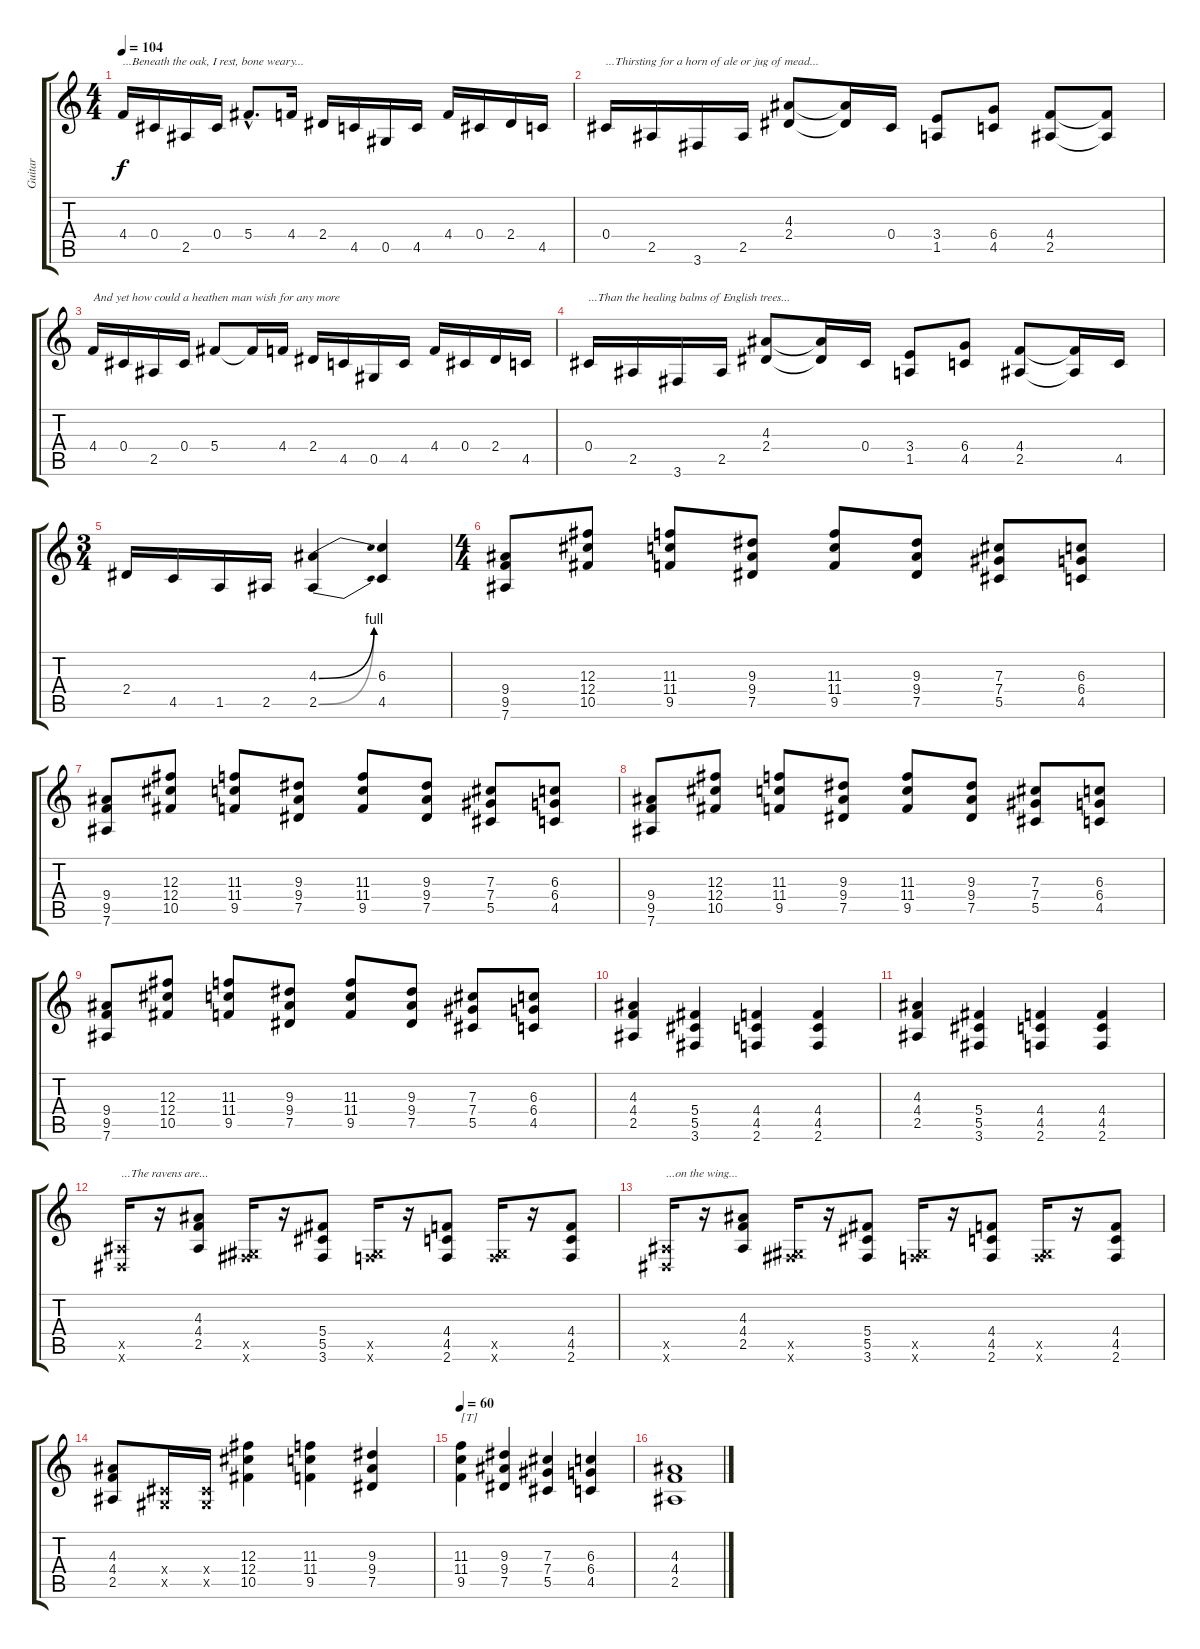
\track ("Guitar" "Guitar") {instrument distortionguitar}
\staff {score tabs}
\tuning (Eb4 Bb3 Gb3 Db3 Ab2 Eb2) {hide}
\ts (4 4)
\tempo 104
\clef g2
\ks c
4.4.16{txt "...Beneath the oak, I rest, bone weary..." dy f} 0.4.16 2.5.16 0.4.16 5.4{hac}.8{d} 4.4.16 2.4.16 4.5.16 0.5.16 4.5.16 4.4.16 0.4.16 2.4.16 4.5.16 |
0.4.16{txt "...Thirsting for a horn of ale or jug of mead..."} 2.5.16 3.6.16 2.5.16 (4.3 2.4).8 (4.3{t} 2.4{t}).16 0.4.16 (3.4 1.5).8 (6.4 4.5).8 (4.4 2.5).8 (4.4{t} 2.5{t}).8 |
4.4.16{txt "And yet how could a heathen man wish for any more"} 0.4.16 2.5.16 0.4.16 5.4.8 5.4{t}.16 4.4.16 2.4.16 4.5.16 0.5.16 4.5.16 4.4.16 0.4.16 2.4.16 4.5.16 |
0.4.16{txt "...Than the healing balms of English trees..."} 2.5.16 3.6.16 2.5.16 (4.3 2.4).8 (4.3{t} 2.4{t}).16 0.4.16 (3.4 1.5).8 (6.4 4.5).8 (4.4 2.5).8 (4.4{t} 2.5{t}).16 4.5.16 |
\ts (3 4)
2.4.16 4.5.16 1.5.16 2.5.16 (4.3{be (bend 0 0 60 4)} 2.5{be (bend 0 0 60 4)}).4 (6.3 4.5).4 |
\ts (4 4)
(9.4 9.5 7.6).8 (12.3 12.4 10.5).8 (11.3 11.4 9.5).8 (9.3 9.4 7.5).8 (11.3 11.4 9.5).8 (9.3 9.4 7.5).8 (7.3 7.4 5.5).8 (6.3 6.4 4.5).8 |
(9.4 9.5 7.6).8 (12.3 12.4 10.5).8 (11.3 11.4 9.5).8 (9.3 9.4 7.5).8 (11.3 11.4 9.5).8 (9.3 9.4 7.5).8 (7.3 7.4 5.5).8 (6.3 6.4 4.5).8 |
(9.4 9.5 7.6).8 (12.3 12.4 10.5).8 (11.3 11.4 9.5).8 (9.3 9.4 7.5).8 (11.3 11.4 9.5).8 (9.3 9.4 7.5).8 (7.3 7.4 5.5).8 (6.3 6.4 4.5).8 |
(9.4 9.5 7.6).8 (12.3 12.4 10.5).8 (11.3 11.4 9.5).8 (9.3 9.4 7.5).8 (11.3 11.4 9.5).8 (9.3 9.4 7.5).8 (7.3 7.4 5.5).8 (6.3 6.4 4.5).8 |
(4.3 4.4 2.5).4 (5.4 5.5 3.6).4 (4.4 4.5 2.6).4 (4.4 4.5 2.6).4 |
(4.3 4.4 2.5).4 (5.4 5.5 3.6).4 (4.4 4.5 2.6).4 (4.4 4.5 2.6).4 |
(2.5{x} 0.6{x}).16{txt "...The ravens are..."} r.16 (4.3 4.4 2.5).8 (0.5{x} 3.6{x}).16 r.16 (5.4 5.5 3.6).8 (0.5{x} 2.6{x}).16 r.16 (4.4 4.5 2.6).8 (0.5{x} 2.6{x}).16 r.16 (4.4 4.5 2.6).8 |
(2.5{x} 0.6{x}).16{txt "...on the wing..."} r.16 (4.3 4.4 2.5).8 (0.5{x} 3.6{x}).16 r.16 (5.4 5.5 3.6).8 (0.5{x} 2.6{x}).16 r.16 (4.4 4.5 2.6).8 (0.5{x} 2.6{x}).16 r.16 (4.4 4.5 2.6).8 |
(4.3 4.4 2.5).8 (0.4{x} 0.5{x}).16 (0.4{x} 0.5{x}).16 (12.3 12.4 10.5).4 (11.3 11.4 9.5).4 (9.3 9.4 7.5).4 |
\tempo 60
(11.3 11.4 9.5).4{txt "[T]"} (9.3 9.4 7.5).4 (7.3 7.4 5.5).4 (6.3 6.4 4.5).4 |
(4.3 4.4 2.5).1
